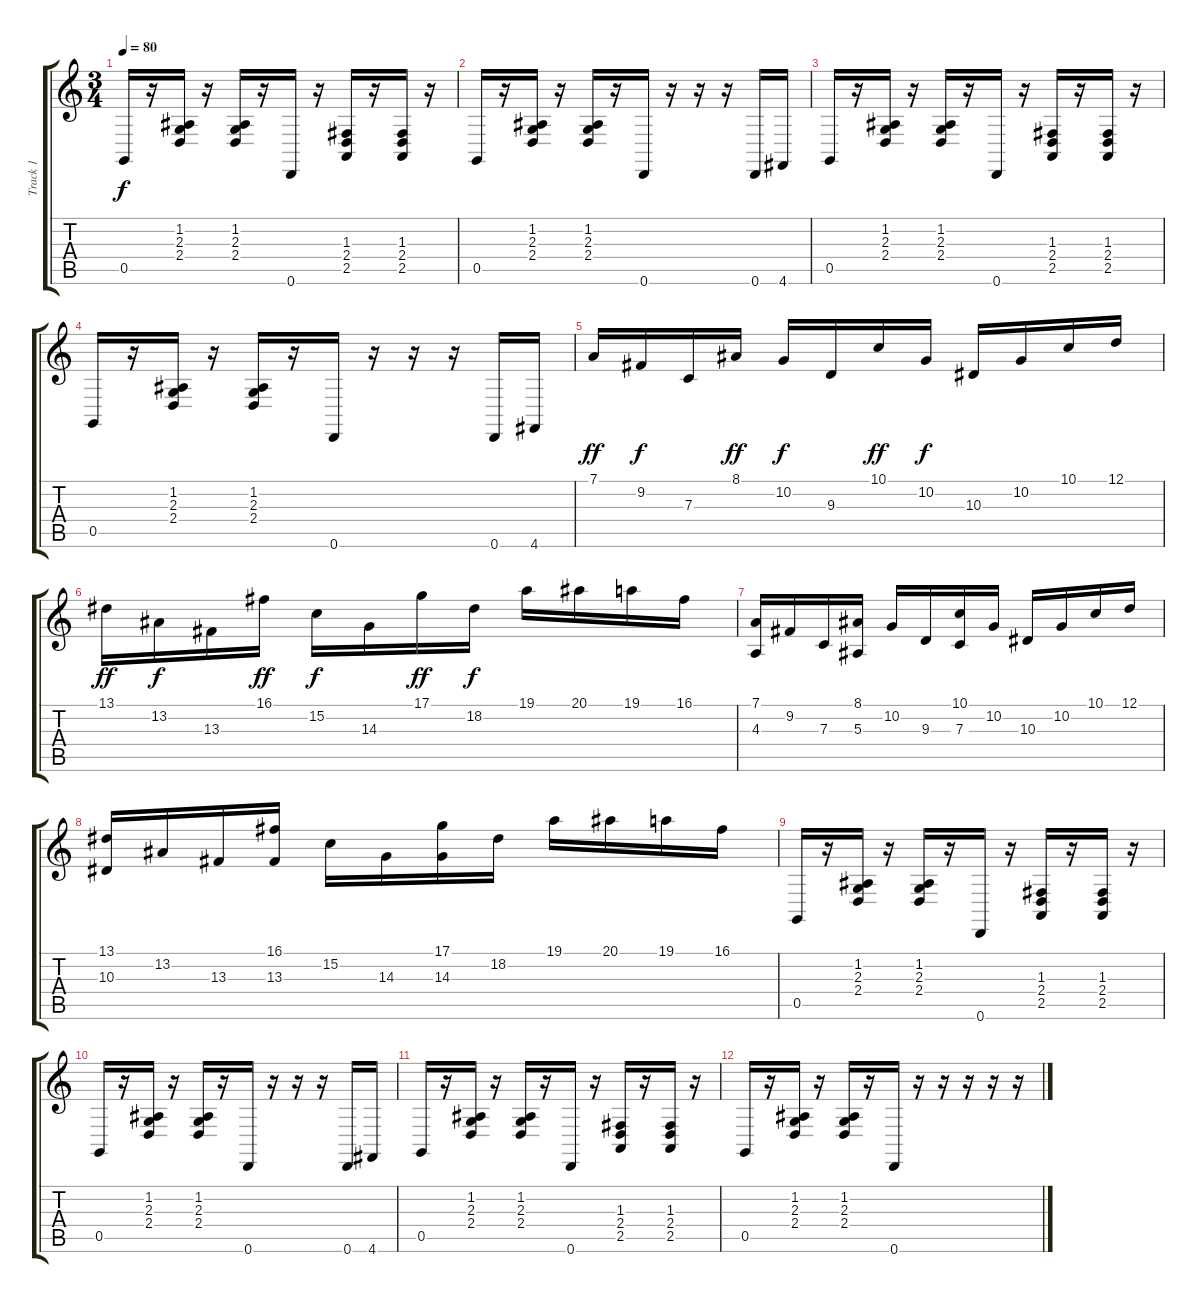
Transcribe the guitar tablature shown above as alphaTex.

\track ("Track 1" "Track 1") {instrument stringensemble1}
\staff {score tabs}
\tuning (D4 A3 F3 C3 G2 D2) {hide}
\ts (3 4)
\tempo 80
\clef g2
\ks c
0.5.16{dy f} r.16 (1.2 2.3 2.4).16 r.16 (1.2 2.3 2.4).16 r.16 0.6.16 r.16 (1.3 2.4 2.5).16 r.16 (1.3 2.4 2.5).16 r.16 |
0.5.16 r.16 (1.2 2.3 2.4).16 r.16 (1.2 2.3 2.4).16 r.16 0.6.16 r.16 r.16 r.16 0.6.16 4.6.16 |
0.5.16 r.16 (1.2 2.3 2.4).16 r.16 (1.2 2.3 2.4).16 r.16 0.6.16 r.16 (1.3 2.4 2.5).16 r.16 (1.3 2.4 2.5).16 r.16 |
0.5.16 r.16 (1.2 2.3 2.4).16 r.16 (1.2 2.3 2.4).16 r.16 0.6.16 r.16 r.16 r.16 0.6.16 4.6.16 |
7.1.16{dy ff} 9.2.16{dy f} 7.3.16 8.1.16{dy ff} 10.2.16{dy f} 9.3.16 10.1.16{dy ff} 10.2.16{dy f} 10.3.16 10.2.16 10.1.16 12.1.16 |
13.1.16{dy ff} 13.2.16{dy f} 13.3.16 16.1.16{dy ff} 15.2.16{dy f} 14.3.16 17.1.16{dy ff} 18.2.16{dy f} 19.1.16 20.1.16 19.1.16 16.1.16 |
(7.1 4.3).16 9.2.16 7.3.16 (8.1 5.3).16 10.2.16 9.3.16 (10.1 7.3).16 10.2.16 10.3.16 10.2.16 10.1.16 12.1.16 |
(13.1 10.3).16 13.2.16 13.3.16 (16.1 13.3).16 15.2.16 14.3.16 (17.1 14.3).16 18.2.16 19.1.16 20.1.16 19.1.16 16.1.16 |
0.5.16 r.16 (1.2 2.3 2.4).16 r.16 (1.2 2.3 2.4).16 r.16 0.6.16 r.16 (1.3 2.4 2.5).16 r.16 (1.3 2.4 2.5).16 r.16 |
0.5.16 r.16 (1.2 2.3 2.4).16 r.16 (1.2 2.3 2.4).16 r.16 0.6.16 r.16 r.16 r.16 0.6.16 4.6.16 |
0.5.16 r.16 (1.2 2.3 2.4).16 r.16 (1.2 2.3 2.4).16 r.16 0.6.16 r.16 (1.3 2.4 2.5).16 r.16 (1.3 2.4 2.5).16 r.16 |
0.5.16 r.16 (1.2 2.3 2.4).16 r.16 (1.2 2.3 2.4).16 r.16 0.6.16 r.16 r.16 r.16 r.16 r.16
